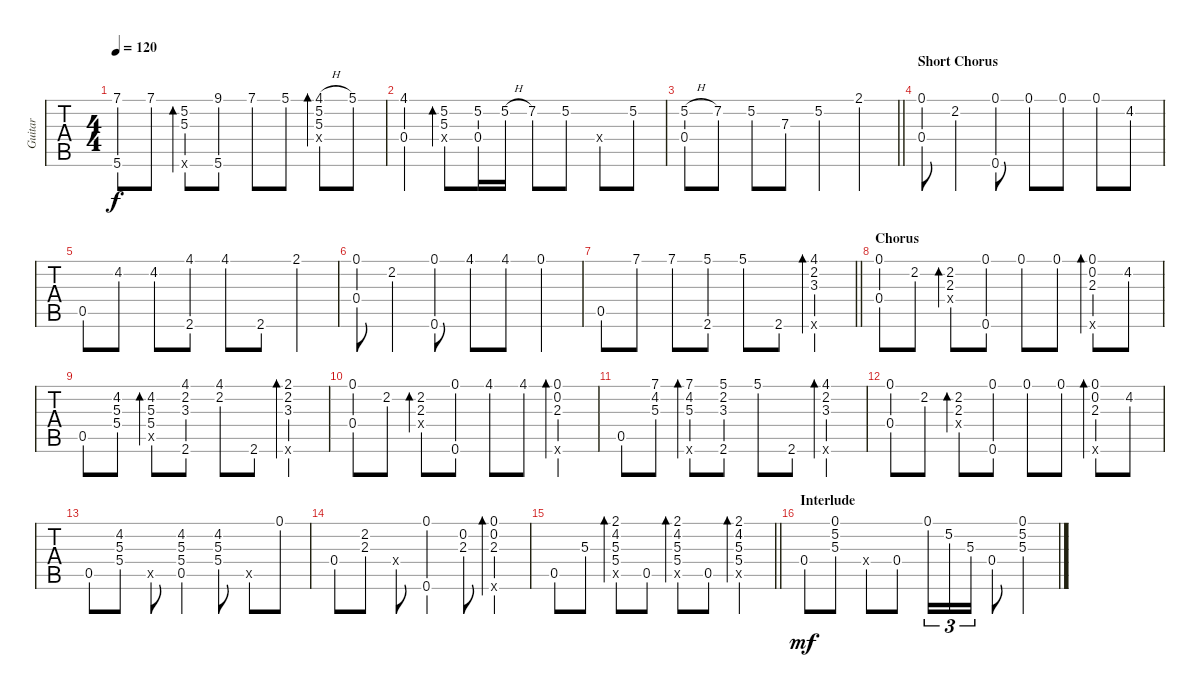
\track ("Guitar" "Guitar") {instrument acousticguitarsteel}
\staff {tabs}
\tuning (E4 B3 Gb3 Db3 B2 E2) {hide}
\ts (4 4)
\tempo 120
\clef g2
\ks c
(7.1 5.6).8{dy f} 7.1.8 (5.2 5.3 0.6{x}).8{bd 60} (9.1 5.6).8 7.1.8 5.1.8 (4.1{h} 5.2 5.3 0.4{x}).8{bd 60} 5.1.8 |
(4.1 0.4).4 (5.2 5.3 0.4{x}).8{bd 60} (5.2 0.4).16 5.2{h}.16 7.2.8 5.2.8 0.4{x}.8 5.2.8 |
\barLineRight lightlight
(5.2{h} 0.4).8 7.2.8 5.2.8 7.3.8 5.2.4 2.1.4 |
\section ("" "Short Chorus")
(0.1 0.4).8 2.2.4 (0.1 0.6).8 0.1.8 0.1.8 0.1.8 4.2{lf 3}.8 |
0.5.8 4.2.8 4.2.8 (4.1 2.6).8 4.1.8 2.6.8 2.1.4 |
(0.1 0.4).8 2.2.4 (0.1 0.6).8 4.1.8 4.1.8 0.1.4 |
\barLineRight lightlight
0.5.8 7.1.8 7.1.8 (5.1 2.6).8 5.1.8 2.6.8 (4.1 2.2 3.3 0.6{x}).4{bd 60} |
\section ("" "Chorus")
(0.1 0.4).8 2.2.8 (2.2 2.3 0.4{x}).8{bd 60} (0.1 0.6).8 0.1.8 0.1.8 (0.1 0.2 2.3 0.6{x}).8{bd 60} 4.2{lf 3}.8 |
0.5.8 (4.2 5.3 5.4).8 (4.2 5.3 5.4 0.5{x}).8{bd 60} (4.1 2.2 3.3 2.6).8 (4.1 2.2).8 2.6.8 (2.1 2.2 3.3 0.6{x}).4{bd 60} |
(0.1 0.4).8 2.2.8 (2.2 2.3 0.4{x}).8{bd 60} (0.1 0.6).8 4.1.8 4.1.8 (0.1 0.2 2.3 0.6{x}).4{bd 60} |
0.5.8 (7.1 4.2 5.3).8 (7.1 4.2 5.3 0.6{x}).8{bd 60} (5.1 2.2 3.3 2.6).8 5.1.8 2.6.8 (4.1 2.2 3.3 0.6{x}).4{bd 60} |
(0.1 0.4).8 2.2.8 (2.2 2.3 0.4{x}).8{bd 60} (0.1 0.6).8 0.1.8 0.1.8 (0.1 0.2 2.3 0.6{x}).8{bd 60} 4.2{lf 3}.8 |
0.5.8 (4.2 5.3 5.4).8 0.5{x}.8 (4.2 5.3 5.4 0.5).4 (4.2 5.3 5.4).8 0.5{x}.8 0.1.8 |
0.4.8 (2.2 2.3).8 0.4{x}.8 (0.1 0.6).4 (0.2 2.3).8 (0.1 0.2 2.3 0.6{x}).4{bd 60} |
\barLineRight lightlight
0.5.8 5.3.8 (2.1 4.2 5.3 5.4 0.5{x}).8{bd 60} 0.5.8 (2.1 4.2 5.3 5.4 0.5{x}).8{bd 60} 0.5.8 (2.1 4.2 5.3 5.4 0.5{x}).4{bd 60} |
\section ("" "Interlude")
0.4.8{dy mf} (0.1 5.2 5.3).8 0.4{x}.8 0.4.8 0.1.16{tu (3 2)} 5.2.16{tu (3 2)} 5.3.16{tu (3 2)} 0.4.8 (0.1 5.2 5.3).4
